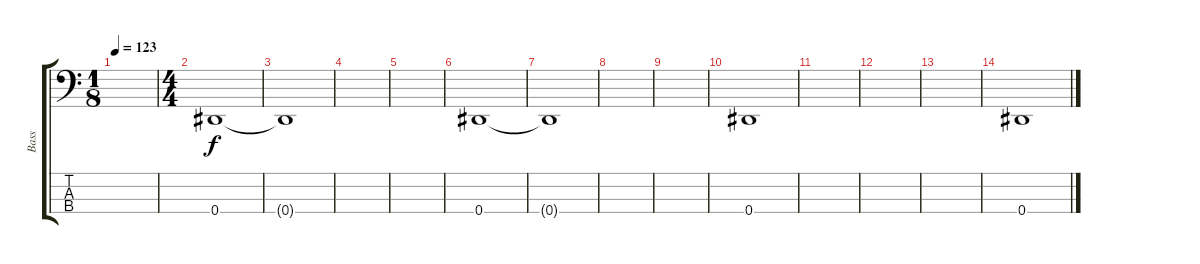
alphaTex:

\track ("Bass" "Bass") {instrument electricbassfinger}
\staff {score tabs}
\tuning (Gb2 Db2 Ab1 Eb1) {hide}
\ts (1 8)
\tempo 123
\clef f4
\ks c
|
\ts (4 4)
0.4.1 |
0.4{t}.1 |
|
|
0.4.1 |
0.4{t}.1 |
|
|
0.4.1 |
|
|
|
0.4.1
